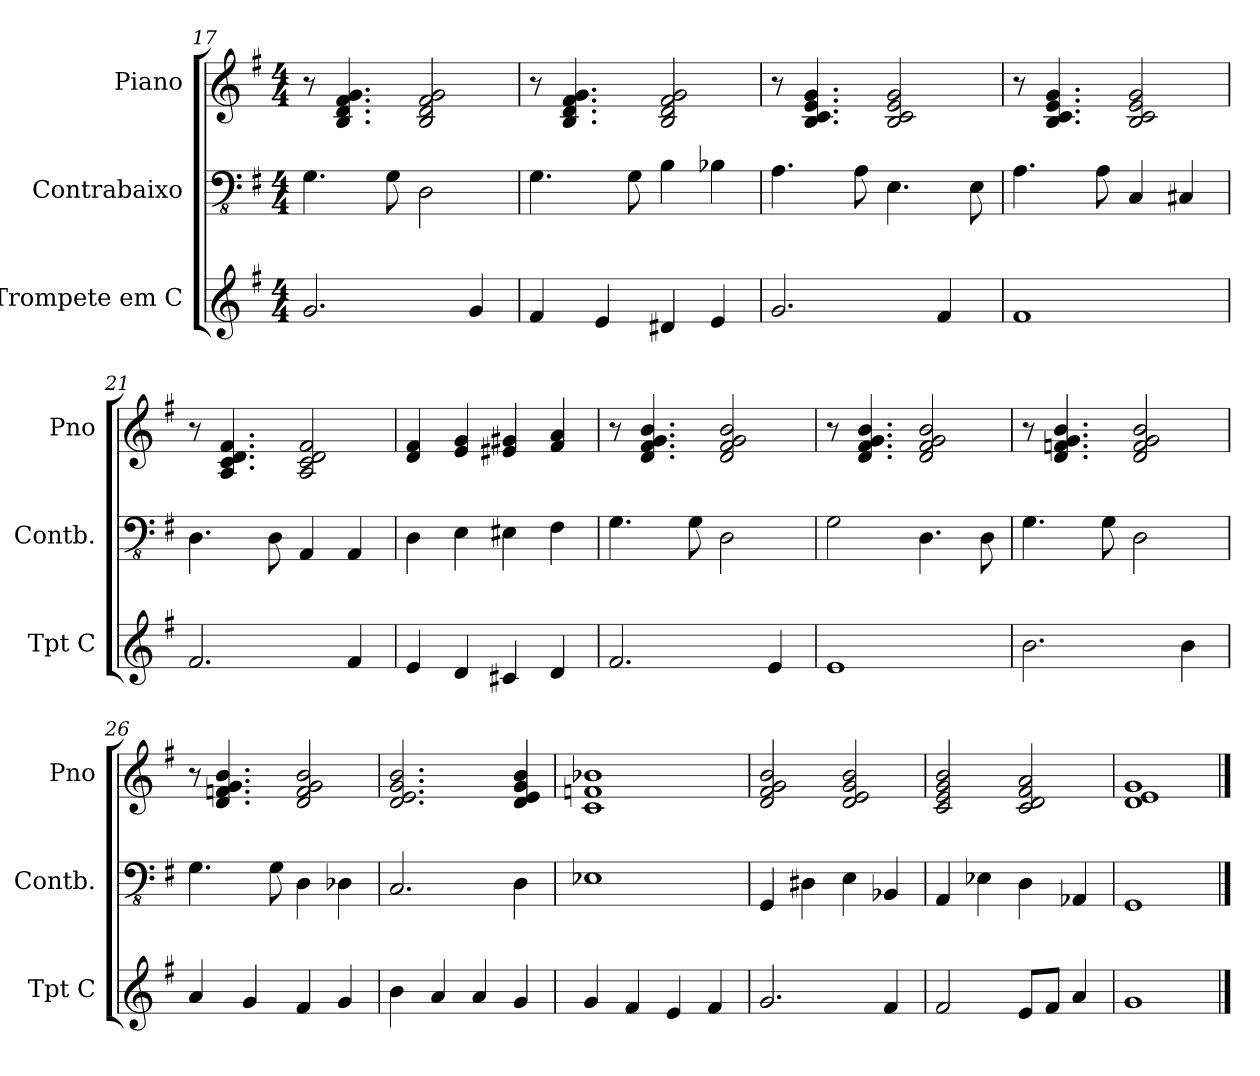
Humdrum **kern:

**kern	**kern	**kern
*part3	*part2	*part1
*staff3	*staff2	*staff1
*I"Trompete em C	*I"Contrabaixo	*I"Piano
*I'Tpt C	*I'Contb.	*I'Pno
*clefG2	*clefFv4	*clefG2
*k[f#]	*k[f#]	*k[f#]
*M4/4	*M4/4	*M4/4
=17	=17	=17
2.g/	4.GG\	8r
.	.	4.B/ 4.d/ 4.f#/ 4.g/
.	8GG\	.
.	2DD\	2B/ 2d/ 2f#/ 2g/
4g/	.	.
!!LO:LB:g=z
=18	=18	=18
4f#/	4.GG\	8r
.	.	4.B/ 4.d/ 4.f#/ 4.g/
4e/	.	.
.	8GG\	.
4d#X/	4BB\	2B/ 2d/ 2f#/ 2g/
4e/	4BB-X\	.
=19	=19	=19
2.g/	4.AA\	8r
.	.	4.B/ 4.c/ 4.e/ 4.g/
.	8AA\	.
.	4.EE\	2B/ 2c/ 2e/ 2g/
4f#/	.	.
.	8EE\	.
=20	=20	=20
1f#	4.AA\	8r
.	.	4.B/ 4.c/ 4.e/ 4.g/
.	8AA\	.
.	4CC/	2B/ 2c/ 2e/ 2g/
.	4CC#X/	.
=21	=21	=21
2.f#/	4.DD\	8r
.	.	4.A/ 4.c/ 4.d/ 4.f#/
.	8DD\	.
.	4AAA/	2A/ 2c/ 2d/ 2f#/
4f#/	4AAA/	.
=22	=22	=22
4e/	4DD\	4d/ 4f#/
4d/	4EE\	4e/ 4g/
4c#X/	4EE#X\	4e#X/ 4g#X/
4d/	4FF#\	4f#/ 4a/
=23	=23	=23
2.f#/	4.GG\	8r
.	.	4.d/ 4.f#/ 4.g/ 4.b/
.	8GG\	.
.	2DD\	2d/ 2f#/ 2g/ 2b/
4e/	.	.
!!LO:PB:g=z
=24	=24	=24
1e	2GG\	8r
.	.	4.d/ 4.f#/ 4.g/ 4.b/
.	4.DD\	2d/ 2f#/ 2g/ 2b/
.	8DD\	.
=25	=25	=25
2.b\	4.GG\	8r
.	.	4.d/ 4.fn/ 4.g/ 4.b/
.	8GG\	.
.	2DD\	2d/ 2f/ 2g/ 2b/
4b\	.	.
=26	=26	=26
4a/	4.GG\	8r
.	.	4.d/ 4.fn/ 4.g/ 4.b/
4g/	.	.
.	8GG\	.
4f#/	4DD\	2d/ 2f/ 2g/ 2b/
4g/	4DD-X\	.
=27	=27	=27
4b\	2.CC/	2.d/ 2.e/ 2.g/ 2.b/
4a/	.	.
4a/	.	.
4g/	4DD\	4d/ 4e/ 4g/ 4b/
=28	=28	=28
4g/	1EE-X	1c 1fn 1b-X
4f#/	.	.
4e/	.	.
4f#/	.	.
=29	=29	=29
2.g/	4GGG/	2d/ 2f#/ 2g/ 2b/
.	4DD#X\	.
.	4EE\	2d/ 2e/ 2g/ 2b/
4f#/	4BBB-X/	.
!!LO:LB:g=z
=30	=30	=30
2f#/	4AAA/	2c/ 2e/ 2g/ 2b/
.	4EE-X\	.
8e/L	4DD\	2c/ 2d/ 2f#/ 2a/
8f#/J	.	.
4a/	4AAA-X/	.
=31	=31	=31
1g	1GGG	1d 1e 1g
==	==	==
*-	*-	*-
